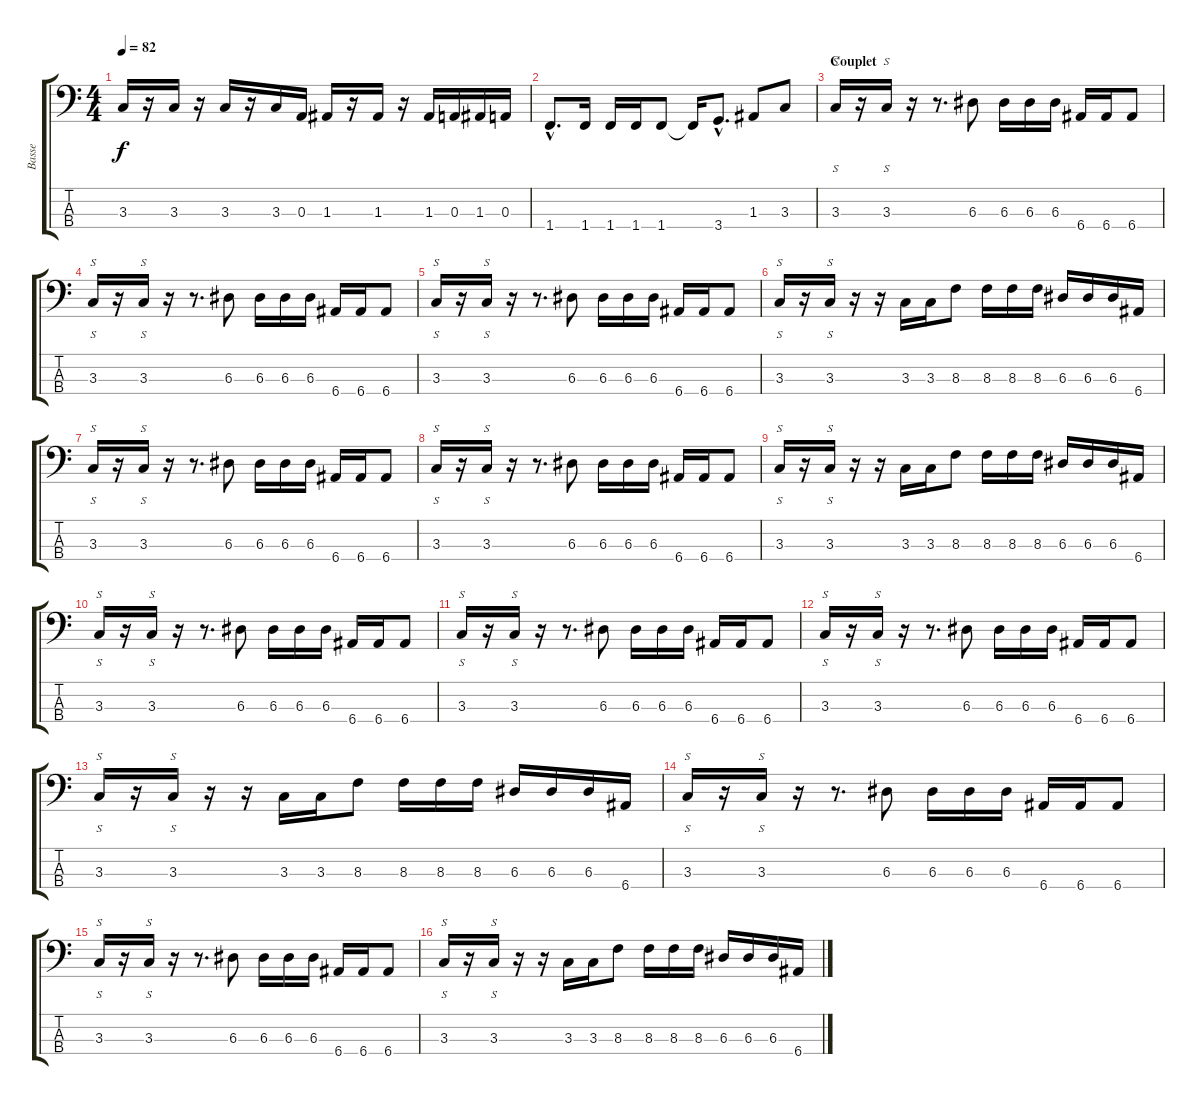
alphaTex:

\track ("Basse" "Basse") {instrument electricbassfinger}
\staff {score tabs}
\tuning (G2 D2 A1 E1) {hide}
\ts (4 4)
\tempo 82
\clef f4
\ks c
3.3.16{dy f instrument electricbassfinger} r.16 3.3.16 r.16 3.3.16 r.16 3.3.16 0.3.16 1.3.16 r.16 1.3.16 r.16 1.3.16 0.3.16 1.3.16 0.3.16 |
1.4{hac}.8{d} 1.4.16 1.4.16 1.4.16 1.4.8 1.4{t}.16 3.4{hac}.8{d} 1.3.8 3.3.8 |
\section ("" "Couplet")
3.3.16{s instrument slapbass1} r.16 3.3.16{s} r.16 r.8{d} 6.3.8{instrument electricbassfinger} 6.3.16 6.3.16 6.3.16 6.4.16 6.4.16 6.4.8 |
3.3.16{s instrument slapbass1} r.16 3.3.16{s} r.16 r.8{d} 6.3.8{instrument electricbassfinger} 6.3.16 6.3.16 6.3.16 6.4.16 6.4.16 6.4.8 |
3.3.16{s instrument slapbass1} r.16 3.3.16{s} r.16 r.8{d} 6.3.8{instrument electricbassfinger} 6.3.16 6.3.16 6.3.16 6.4.16 6.4.16 6.4.8 |
3.3.16{s instrument slapbass1} r.16 3.3.16{s} r.16 r.16 3.3.16{instrument electricbassfinger} 3.3.16 8.3.8 8.3.16 8.3.16 8.3.16 6.3.16 6.3.16 6.3.16 6.4.16 |
3.3.16{s instrument slapbass1} r.16 3.3.16{s} r.16 r.8{d} 6.3.8{instrument electricbassfinger} 6.3.16 6.3.16 6.3.16 6.4.16 6.4.16 6.4.8 |
3.3.16{s instrument slapbass1} r.16 3.3.16{s} r.16 r.8{d} 6.3.8{instrument electricbassfinger} 6.3.16 6.3.16 6.3.16 6.4.16 6.4.16 6.4.8 |
3.3.16{s instrument slapbass1} r.16 3.3.16{s} r.16 r.16 3.3.16{instrument electricbassfinger} 3.3.16 8.3.8 8.3.16 8.3.16 8.3.16 6.3.16 6.3.16 6.3.16 6.4.16 |
3.3.16{s instrument slapbass1} r.16 3.3.16{s} r.16 r.8{d} 6.3.8{instrument electricbassfinger} 6.3.16 6.3.16 6.3.16 6.4.16 6.4.16 6.4.8 |
3.3.16{s instrument slapbass1} r.16 3.3.16{s} r.16 r.8{d} 6.3.8{instrument electricbassfinger} 6.3.16 6.3.16 6.3.16 6.4.16 6.4.16 6.4.8 |
3.3.16{s instrument slapbass1} r.16 3.3.16{s} r.16 r.8{d} 6.3.8{instrument electricbassfinger} 6.3.16 6.3.16 6.3.16 6.4.16 6.4.16 6.4.8 |
3.3.16{s instrument slapbass1} r.16 3.3.16{s} r.16 r.16 3.3.16{instrument electricbassfinger} 3.3.16 8.3.8 8.3.16 8.3.16 8.3.16 6.3.16 6.3.16 6.3.16 6.4.16 |
3.3.16{s instrument slapbass1} r.16 3.3.16{s} r.16 r.8{d} 6.3.8{instrument electricbassfinger} 6.3.16 6.3.16 6.3.16 6.4.16 6.4.16 6.4.8 |
3.3.16{s instrument slapbass1} r.16 3.3.16{s} r.16 r.8{d} 6.3.8{instrument electricbassfinger} 6.3.16 6.3.16 6.3.16 6.4.16 6.4.16 6.4.8 |
3.3.16{s instrument slapbass1} r.16 3.3.16{s} r.16 r.16 3.3.16{instrument electricbassfinger} 3.3.16 8.3.8 8.3.16 8.3.16 8.3.16 6.3.16 6.3.16 6.3.16 6.4.16
